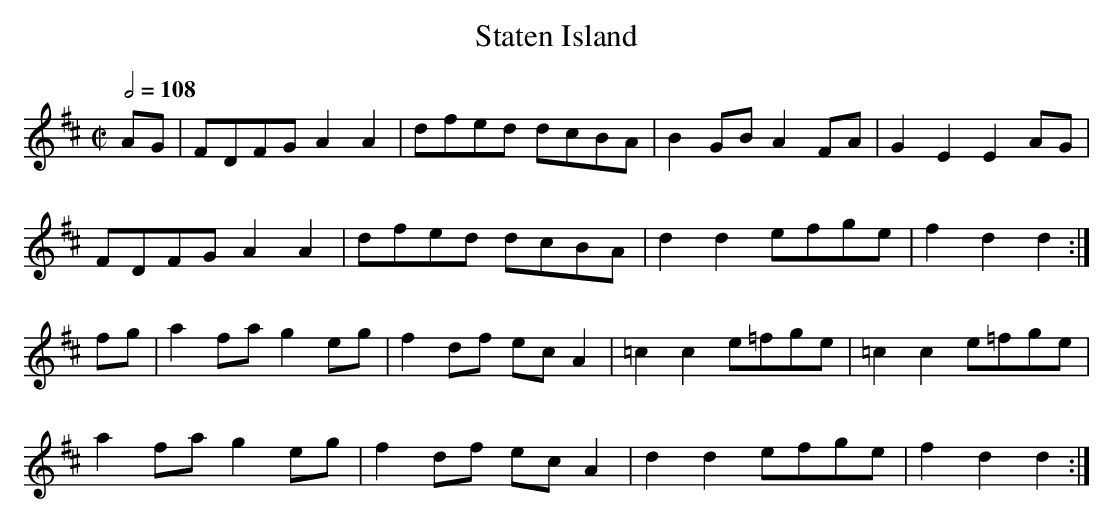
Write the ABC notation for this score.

X:1
T:Staten Island
M:C|
L:1/8
Q:1/2=108
K:D
AG|FDFG A2A2|dfed dcBA| B2GB A2FA | G2E2 E2AG |
   FDFG A2A2|dfed dcBA| d2d2 efge | f2d2 d2  :|
fg|a2fa g2eg|f2df ecA2|=c2c2 e=fge|=c2c2 e=fge|
   a2fa g2eg|f2df ecA2| d2d2 efge | f2d2 d2  :|

That tune may have been around for a while, but it still sounds more like a
joke that caught on than an organic outgrowth of the older Scottish idiom.
The earliest versions I've seen of it are in D major throughout.

This is an example from far outside Scotland where the double tonic is
explicitly marked by a moving drone.  It's a two-part song from Abkhazia,
in dorian/minor hexatonic mode: each of the first seven phrases ends on
the tonic but the ending drops a tone below, suggesting major/mixolydian
hexatonic.
